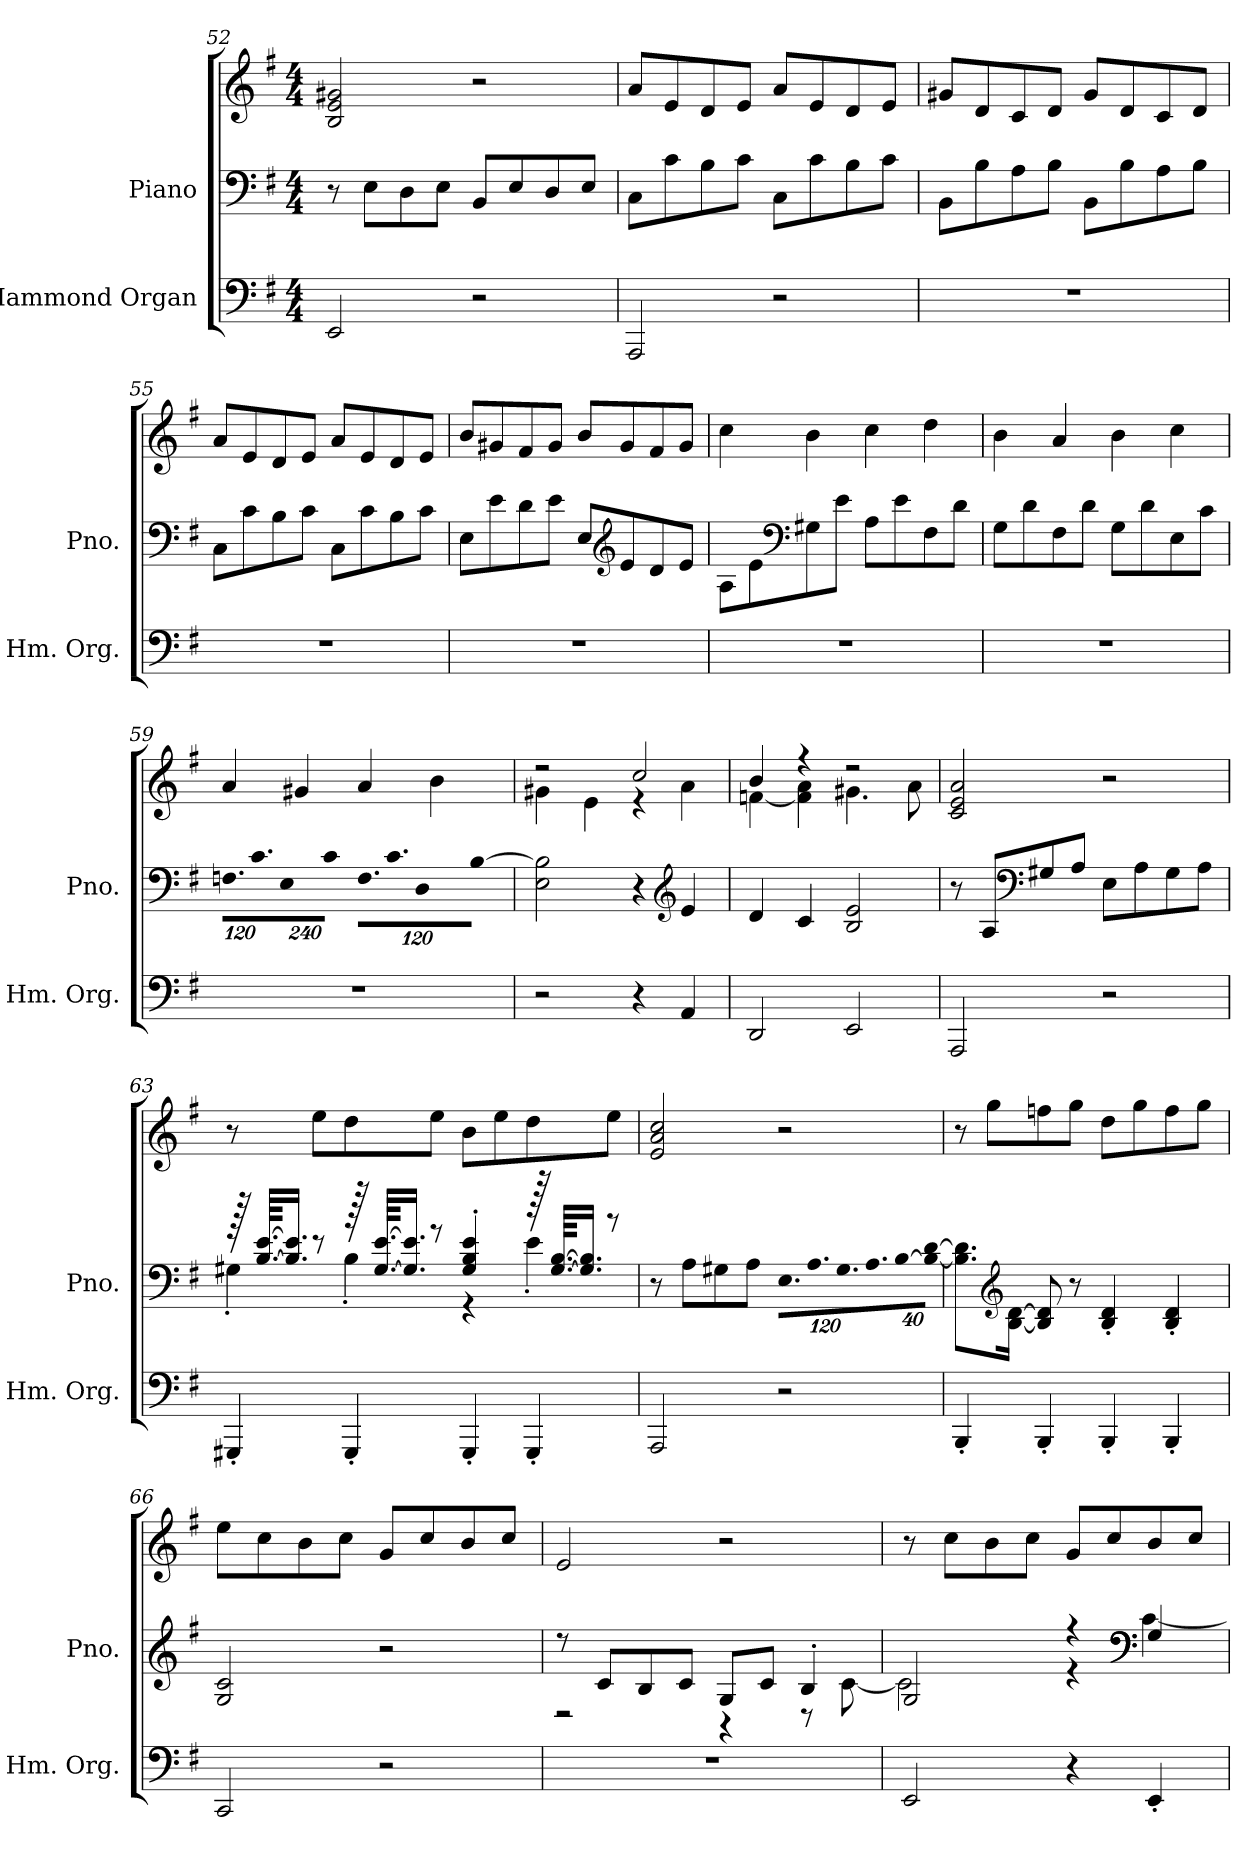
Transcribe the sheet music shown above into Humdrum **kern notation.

**kern	**kern	**kern
*part2	*part1	*part1
*staff3	*staff2	*staff1
*I"Hammond Organ	*I"Piano	*
*I'Hm. Org.	*I'Pno.	*
*clefF4	*clefF4	*clefG2
*k[f#]	*k[f#]	*k[f#]
*M4/4	*M4/4	*M4/4
=52	=52	=52
2EE/	8r	2B/ 2e/ 2g#X/
.	8E\L	.
.	8D\	.
.	8E\J	.
2r	8BB/L	2r
.	8E/	.
.	8D/	.
.	8E/J	.
!!LO:LB:g=z
=53	=53	=53
2AAA/	8C\L	8a/L
.	8c\	8e/
.	8B\	8d/
.	8c\J	8e/J
2r	8C\L	8a/L
.	8c\	8e/
.	8B\	8d/
.	8c\J	8e/J
=54	=54	=54
1r	8BB\L	8g#X/L
.	8B\	8d/
.	8A\	8c/
.	8B\J	8d/J
.	8BB\L	8g#/L
.	8B\	8d/
.	8A\	8c/
.	8B\J	8d/J
=55	=55	=55
1r	8C\L	8a/L
.	8c\	8e/
.	8B\	8d/
.	8c\J	8e/J
.	8C\L	8a/L
.	8c\	8e/
.	8B\	8d/
.	8c\J	8e/J
=56	=56	=56
1r	8E\L	8b/L
.	8e\	8g#X/
.	8d\	8f#/
.	8e\J	8g#/J
.	8E/L	8b/L
*	*clefG2	*
.	8e/	8g#/
.	8d/	8f#/
.	8e/J	8g#/J
!!LO:LB:g=z
=57	=57	=57
1r	8A\L	4cc\
.	8e\	.
*	*clefF4	*
.	8G#X\	4b\
.	8e\J	.
.	8A\L	4cc\
.	8e\	.
.	8F#\	4dd\
.	8d\J	.
=58	=58	=58
1r	8G\L	4b\
.	8d\	.
.	8F#\	4a/
.	8d\J	.
.	8G\L	4b\
.	8d\	.
.	8E\	4cc\
.	8c\J	.
=59	=59	=59
*	*Xbrackettup	*
!	!LO:N:vis=16.	!
1r	960%103Fn\LL	4a/
!	!LO:N:vis=16.	!
.	960%103c\J	.
!	!LO:N:vis=8	!
.	960%137E\	.
.	.	4g#X/
!	!LO:N:vis=8	!
.	960%137c\J	.
!	!LO:N:vis=16.	!
.	960%103F\LL	4a/
!	!LO:N:vis=16.	!
.	960%103c\J	.
!	!LO:N:vis=8	!
.	960%137D\	.
.	.	4b\
!	!LO:N:vis=8	!
.	[960%137B\J	.
=60	=60	=60
*	*	*^
2r	2E\ 2B\]	2r	4g#X\
.	.	.	4e\
4r	4r	2cc/	4r
*	*clefG2	*	*
4AA/	4e/	.	4a\
!!LO:LB:g=z	!!
=61	=61	=61	=61
2DD/	4d/	4b/	[4fn\
.	4c/	4r	4f\] 4a\
2EE/	2B/ 2e/	2r	4.g#X\
.	.	.	8a\
*	*	*v	*v
=62	=62	=62
2AAA/	8r	2c/ 2e/ 2a/
.	8A/L	.
*	*clefF4	*
.	8G#X/	.
.	8A/J	.
2r	8E\L	2r
.	8A\	.
.	8G#\	.
.	8A\J	.
=63	=63	=63
*	*^	*
4GGG#X'/	128r	4G#X'\	8r
.	[64.B/ [64.e/KKLL	.	.
.	16.B/] 16.e/]JJ	.	.
.	8r	.	8ee\L
4GGG#'/	128r	4B'\	8dd\
.	[64.G#/ [64.e/KKLL	.	.
.	16.G#/] 16.e/]JJ	.	.
.	8r	.	8ee\J
4GGG#'/	4G#/' 4B/' 4e/'	4r	8b\L
.	.	.	8ee\
4GGG#'/	128r	4e'\	8dd\
.	[64.G#/ [64.B/KKLL	.	.
.	16.G#/] 16.B/]JJ	.	.
.	8r	.	8ee\J
*	*v	*v	*
!!LO:PB:g=z
=64	=64	=64
2AAA/	8r	2e/ 2a/ 2cc/
.	8A\L	.
.	8G#X\	.
.	8A\J	.
!	!LO:N:vis=16.	!
2r	960%103E\LL	2r
!	!LO:N:vis=16.	!
.	960%103A\	.
!	!LO:N:vis=16.	!
.	960%103G#\	.
!	!LO:N:vis=16.	!
.	960%103A\	.
!	!LO:N:vis=32	!
.	[640%23B\L	.
!	!LO:N:vis=32	!
.	640%23B\_ [640%23d\JJJ	.
960ryy	.	960ryy
=65	=65	=65
4BBB'/	8.B\] 8.d\]L	8r
.	.	8gg\L
*	*clefG2	*
.	[16B\ [16d\Jk	.
4BBB'/	8B/] 8d/]	8ffn\
.	8r	8gg\J
4BBB'/	4B/' 4d/'	8dd\L
.	.	8gg\
4BBB'/	4B/' 4d/'	8ff\
.	.	8gg\J
=66	=66	=66
2CC/	2G/ 2c/	8ee\L
.	.	8cc\
.	.	8b\
.	.	8cc\J
2r	2r	8g/L
.	.	8cc/
.	.	8b/
.	.	8cc/J
!!LO:LB:g=z
=67	=67	=67
*	*^	*
1r	8r	2r	2e/
.	8c/L	.	.
.	8B/	.	.
.	8c/J	.	.
.	8G/L	4r	2r
.	8c/J	.	.
.	4B'/	8r	.
.	.	[8c\	.
=68	=68	=68	=68
2EE/	2G/	2c\]	8r
.	.	.	8cc\L
.	.	.	8b\
.	.	.	8cc\J
4r	4r	4r	8g/L
.	.	.	8cc/
*	*clefF4	*	*
4EE'/	4G/	[4c\	8b/
.	.	.	8cc/J
*	*v	*v	*
=	=	=
*-	*-	*-
